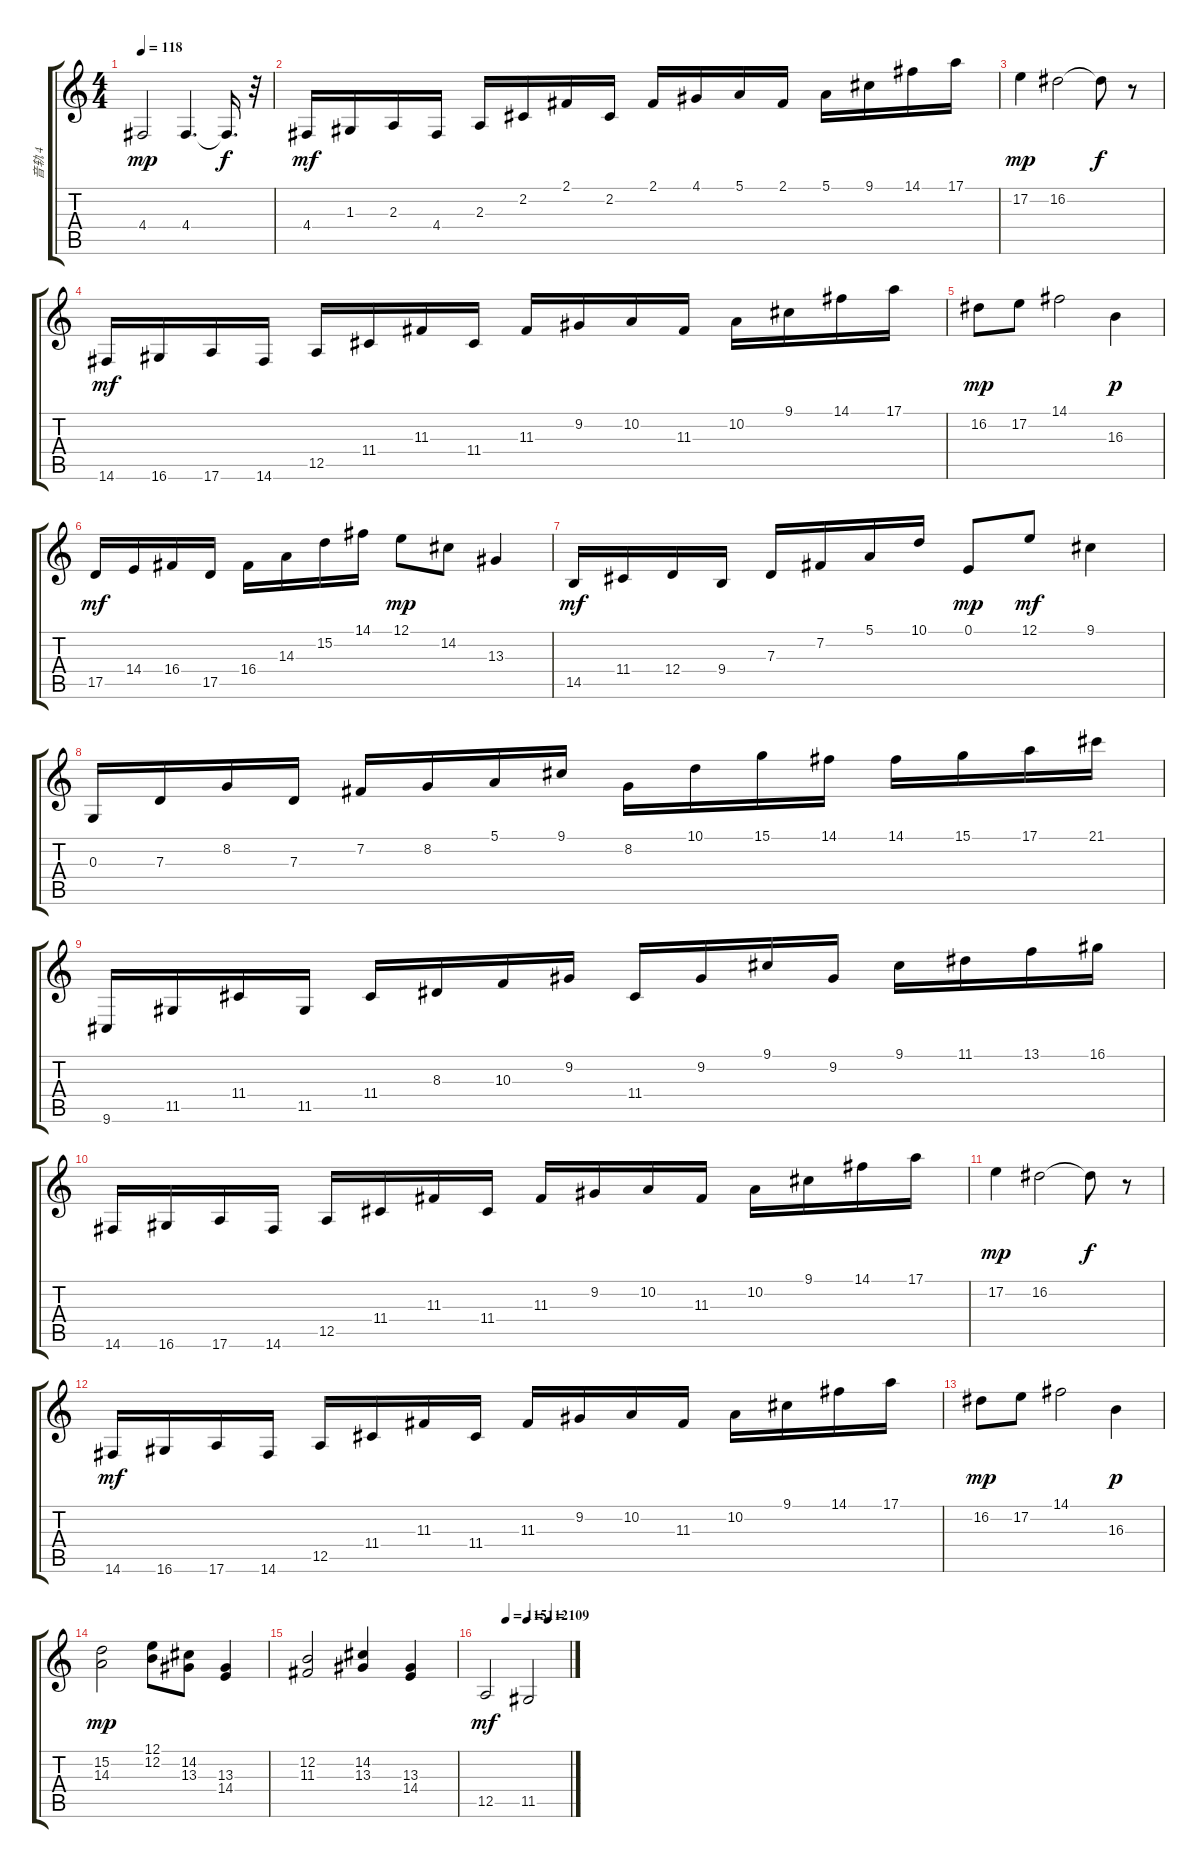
\track ("音轨 4" "音轨 4") {instrument stringensemble1}
\staff {score tabs}
\tuning (E4 B3 G3 D3 A2 E2) {hide}
\ts (4 4)
\tempo 118
\clef g2
\ks c
4.4.2{dy mp} 4.4.4{d} 4.4{t}.16{d dy f} r.32 |
4.4.16{dy mf balance 2} 1.3.16 2.3.16 4.4.16 2.3.16 2.2.16 2.1.16 2.2.16 2.1.16 4.1.16 5.1.16 2.1.16 5.1.16 9.1.16 14.1.16 17.1.16 |
17.2.4{dy mp} 16.2.2 16.2{t}.8{dy f} r.8 |
14.6.16{dy mf} 16.6.16 17.6.16 14.6.16 12.5.16 11.4.16 11.3.16 11.4.16 11.3.16 9.2.16 10.2.16 11.3.16 10.2.16 9.1.16 14.1.16 17.1.16 |
16.2.8{dy mp} 17.2.8 14.1.2 16.3.4{dy p} |
17.5.16{dy mf} 14.4.16 16.4.16 17.5.16 16.4.16 14.3.16 15.2.16 14.1.16 12.1.8{dy mp} 14.2.8 13.3.4 |
14.5.16{dy mf} 11.4.16 12.4.16 9.4.16 7.3.16 7.2.16 5.1.16 10.1.16 0.1.8{dy mp} 12.1.8{dy mf} 9.1.4 |
0.3.16 7.3.16 8.2.16 7.3.16 7.2.16 8.2.16 5.1.16 9.1.16 8.2.16 10.1.16 15.1.16 14.1.16 14.1.16 15.1.16 17.1.16 21.1.16 |
9.6.16 11.5.16 11.4.16 11.5.16 11.4.16 8.3.16 10.3.16 9.2.16 11.4.16 9.2.16 9.1.16 9.2.16 9.1.16 11.1.16 13.1.16 16.1.16 |
14.6.16 16.6.16 17.6.16 14.6.16 12.5.16 11.4.16 11.3.16 11.4.16 11.3.16 9.2.16 10.2.16 11.3.16 10.2.16 9.1.16 14.1.16 17.1.16 |
17.2.4{dy mp} 16.2.2 16.2{t}.8{dy f} r.8 |
14.6.16{dy mf} 16.6.16 17.6.16 14.6.16 12.5.16 11.4.16 11.3.16 11.4.16 11.3.16 9.2.16 10.2.16 11.3.16 10.2.16 9.1.16 14.1.16 17.1.16 |
16.2.8{dy mp} 17.2.8 14.1.2 16.3.4{dy p} |
(15.2 14.3).2{dy mp} (12.1 12.2).8 (14.2 13.3).8 (13.3 14.4).4 |
(12.2 11.3).2 (14.2 13.3).4 (13.3 14.4).4 |
\tempo (115 0.25)
\tempo (112 0.5)
\tempo (109 0.75)
12.5.2{dy mf} 11.5.2
